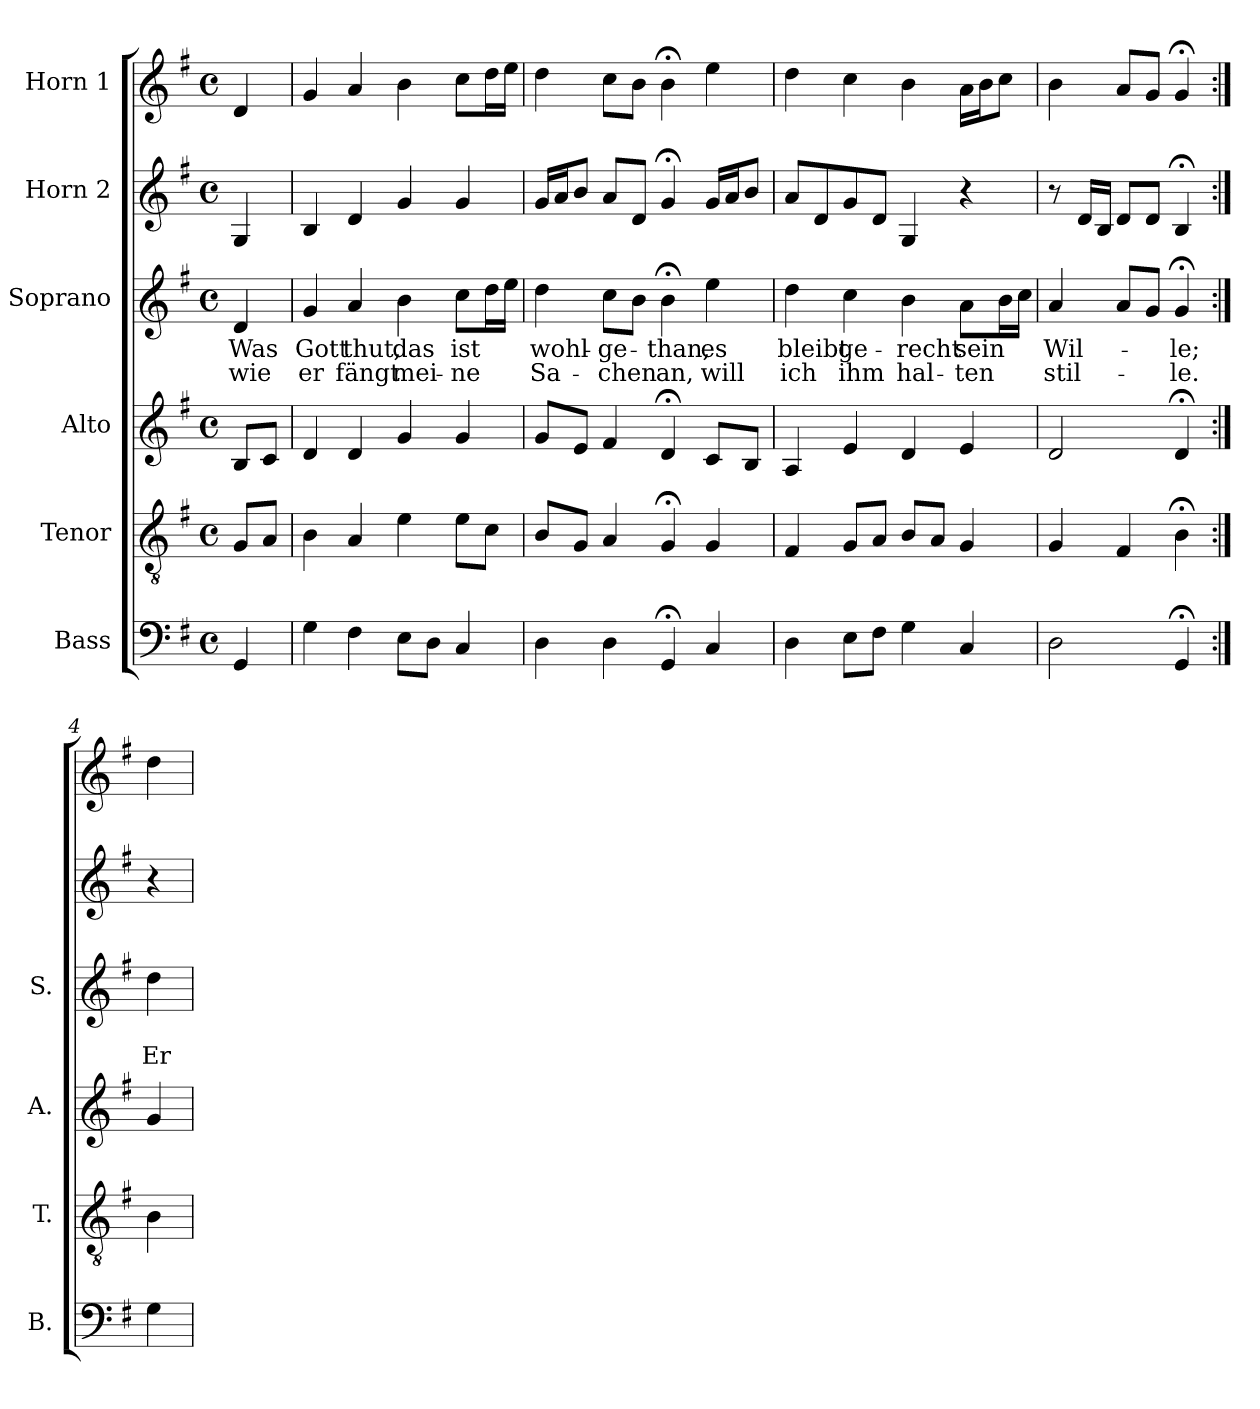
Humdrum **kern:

**kern	**kern	**kern	**kern	**text	**text	**kern	**kern
*part6	*part5	*part4	*part3	*part3	*part3	*part2	*part1
*staff6	*staff5	*staff4	*staff3	*staff3	*staff3	*staff2	*staff1
*I"Bass	*I"Tenor	*I"Alto	*I"Soprano	*	*	*I"Horn 2	*I"Horn 1
*I'B.	*I'T.	*I'A.	*I'S.	*	*	*	*
*clefF4	*clefGv2	*clefG2	*clefG2	*	*	*clefG2	*clefG2
*k[f#]	*k[f#]	*k[f#]	*k[f#]	*	*	*k[f#]	*k[f#]
*G:	*G:	*G:	*G:	*	*	*G:	*G:
*M4/4	*M4/4	*M4/4	*M4/4	*	*	*M4/4	*M4/4
*met(c)	*met(c)	*met(c)	*met(c)	*	*	*met(c)	*met(c)
=	=	=	=	=	=	=	=
4GG/	8G/L	8B/L	4d/	Was	wie	4G/	4d/
.	8A/J	8c/J	.	.	.	.	.
=1	=1	=1	=1	=1	=1	=1	=1
4G\	4B\	4d/	4g/	Gott	er	4B/	4g/
4F#\	4A/	4d/	4a/	thut,	fängt	4d/	4a/
8E\L	4e\	4g/	4b\	das	mei-	4g/	4b\
8D\J	.	.	.	.	.	.	.
4C/	8e\L	4g/	8cc\L	ist	-ne	4g/	8cc\L
.	8c\J	.	16dd\L	.	.	.	16dd\L
.	.	.	16ee\JJ	.	.	.	16ee\JJ
=2	=2	=2	=2	=2	=2	=2	=2
4D\	8B/L	8g/L	4dd\	wohl-	Sa-	16g/LL	4dd\
.	.	.	.	.	.	16a/J	.
.	8G/J	8e/J	.	.	.	8b/J	.
4D\	4A/	4f#/	8cc\L	-ge-	-chen	8a/L	8cc\L
.	.	.	8b\J	.	.	8d/J	8b\J
4GG;</	4G;</	4d;</	4b;<\	-than,	an,	4g;</	4b;<\
4C/	4G/	8c/L	4ee\	es	will	16g/LL	4ee\
.	.	.	.	.	.	16a/J	.
.	.	8B/J	.	.	.	8b/J	.
=3	=3	=3	=3	=3	=3	=3	=3
4D\	4F#/	4A/	4dd\	bleibt	ich	8a/L	4dd\
.	.	.	.	.	.	8d/	.
8E\L	8G/L	4e/	4cc\	ge-	ihm	8g/	4cc\
8F#\J	8A/J	.	.	.	.	8d/J	.
4G\	8B/L	4d/	4b\	-recht	hal-	4G/	4b\
.	8A/J	.	.	.	.	.	.
4C/	4G/	4e/	8a\L	sein	-ten	4r	16a\LL
.	.	.	.	.	.	.	16b\J
.	.	.	16b\L	.	.	.	8cc\J
.	.	.	16cc\JJ	.	.	.	.
!!LO:PB:g=z
=4	=4	=4	=4	=4	=4	=4	=4
2D\	4G/	2d/	4a/	Wil-	stil-	8r	4b\
.	.	.	.	.	.	16d/LL	.
.	.	.	.	.	.	16B/JJ	.
.	4F#/	.	8a/L	.	.	8d/L	8a/L
.	.	.	8g/J	.	.	8d/J	8g/J
4GG;</	4B;<\	4d;</	4g;</	-le;	-le.	4B;</	4g;</
=4a:|!	=4a:|!	=4a:|!	=4a:|!	=4a:|!	=4a:|!	=4a:|!	=4a:|!
4G\	4B\	4g/	4dd\	.	Er	4r	4dd\
=	=	=	=	=	=	=	=
*-	*-	*-	*-	*-	*-	*-	*-
